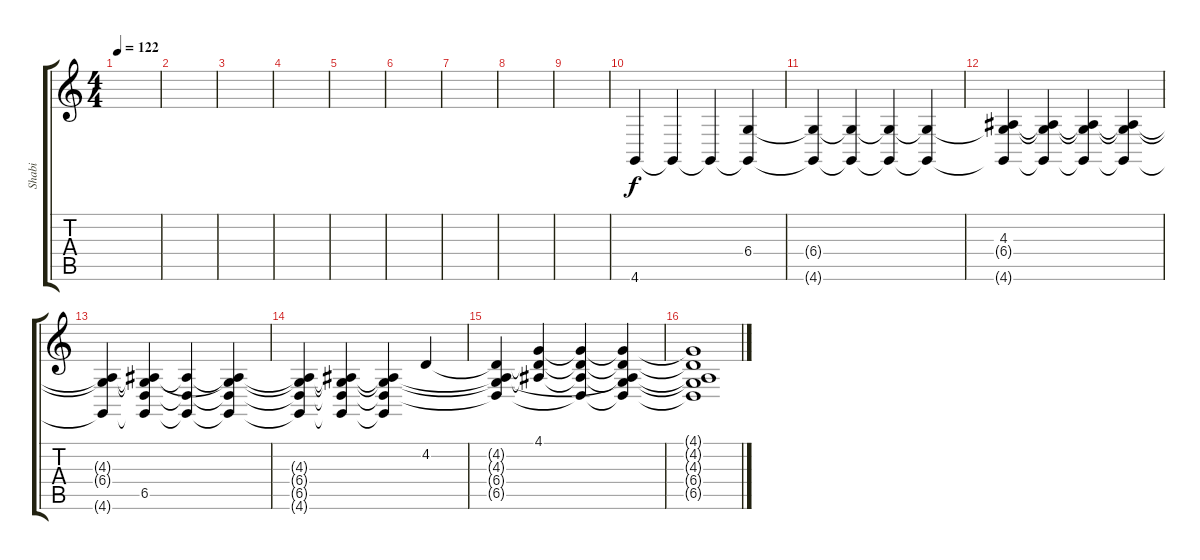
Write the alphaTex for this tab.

\track ("Shabi" "Shabi") {instrument churchorgan}
\staff {score tabs}
\tuning (Eb4 Bb3 Gb3 Db3 Ab2 Eb2) {hide}
\ts (4 4)
\tempo 122
\clef g2
\ks c
|
|
|
|
|
|
|
|
|
4.6.4{instrument churchorgan} 4.6{t}.4 4.6{t}.4 (6.4 4.6{t}).4 |
(6.4{t} 4.6{t}).4 (6.4{t} 4.6{t}).4 (6.4{t} 4.6{t}).4 (6.4{t} 4.6{t}).4 |
(4.3 6.4{t} 4.6{t}).4 (4.3{t} 6.4{t} 4.6{t}).4 (4.3{t} 6.4{t} 4.6{t}).4 (4.3{t} 6.4{t} 4.6{t}).4 |
(4.3{t} 6.4{t} 4.6{t}).4 (4.3{t} 6.4{t} 6.5 4.6{t}).4 (4.3{t} 6.5{t} 4.6{t}).4 (4.3{t} 6.4{t} 6.5{t} 4.6{t}).4 |
(4.3{t} 6.4{t} 6.5{t} 4.6{t}).4 (4.3{t} 6.4{t} 6.5{t} 4.6{t}).4 (4.3{t} 6.4{t} 6.5{t} 4.6{t}).4 4.2.4 |
(4.2{t} 4.3{t} 6.4{t} 6.5{t}).4 (4.1 4.2{t} 4.3{t}).4 (4.1{t} 4.2{t} 4.3{t} 6.5{t}).4 (4.1{t} 4.2{t} 4.3{t} 6.4{t} 6.5{t}).4 |
(4.1{t} 4.2{t} 4.3{t} 6.4{t} 6.5{t}).1
